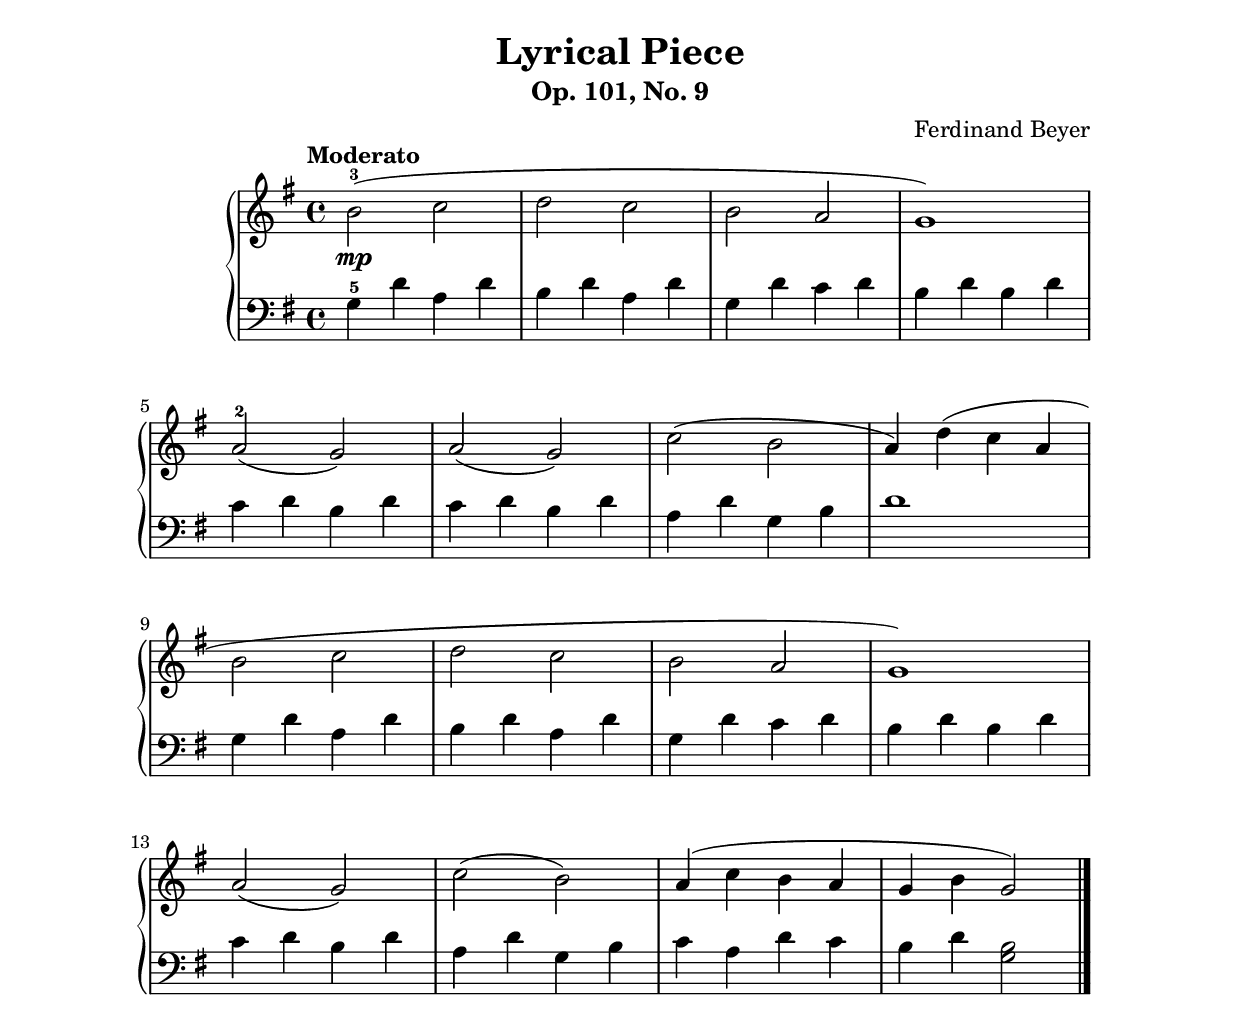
\version "2.24.3"

\header {
  title = "Lyrical Piece"
  subtitle = "Op. 101, No. 9"
  composer = "Ferdinand Beyer"
}

\paper {
  oddFooterMarkup = ""
  evenFooterMarkup = ""
}

\paper {
  top-margin = 1\in
  bottom-margin = 1\in
  right-margin = 1\in
  left-margin = 1\in
}

upper = \relative c'' {
  \clef treble
  \key g \major
  \time 4/4

  \tempo "Moderato"

  b2-3(\mp c
  d c
  b a
  g1)
  \break

  a2-2( g)
  a( g)
  c( b
  a4) d( c a
  \break

  b2 c
  d c
  b a
  g1)
  \break

  a2( g)
  c( b)
  a4( c b a
  g b g2)
  \break
}

lower = \relative c' {
  \clef bass
  \key g \major
  \time 4/4

  g4-5 d' a d
  b d a d
  g, d' c d
  b d b d

  c d b d
  c d b d
  a d g, b
  d1

  g,4 d' a d
  b d a d
  g, d' c d
  b d b d

  c d b d
  a d g, b
  c a d c
  b d <g, b>2

  \bar "|."
}

\score {
  \new PianoStaff
  <<
    \new Staff = "upper" \upper
    \new Staff = "lower" \lower
  >>
  \layout {}
  \midi {}
}
